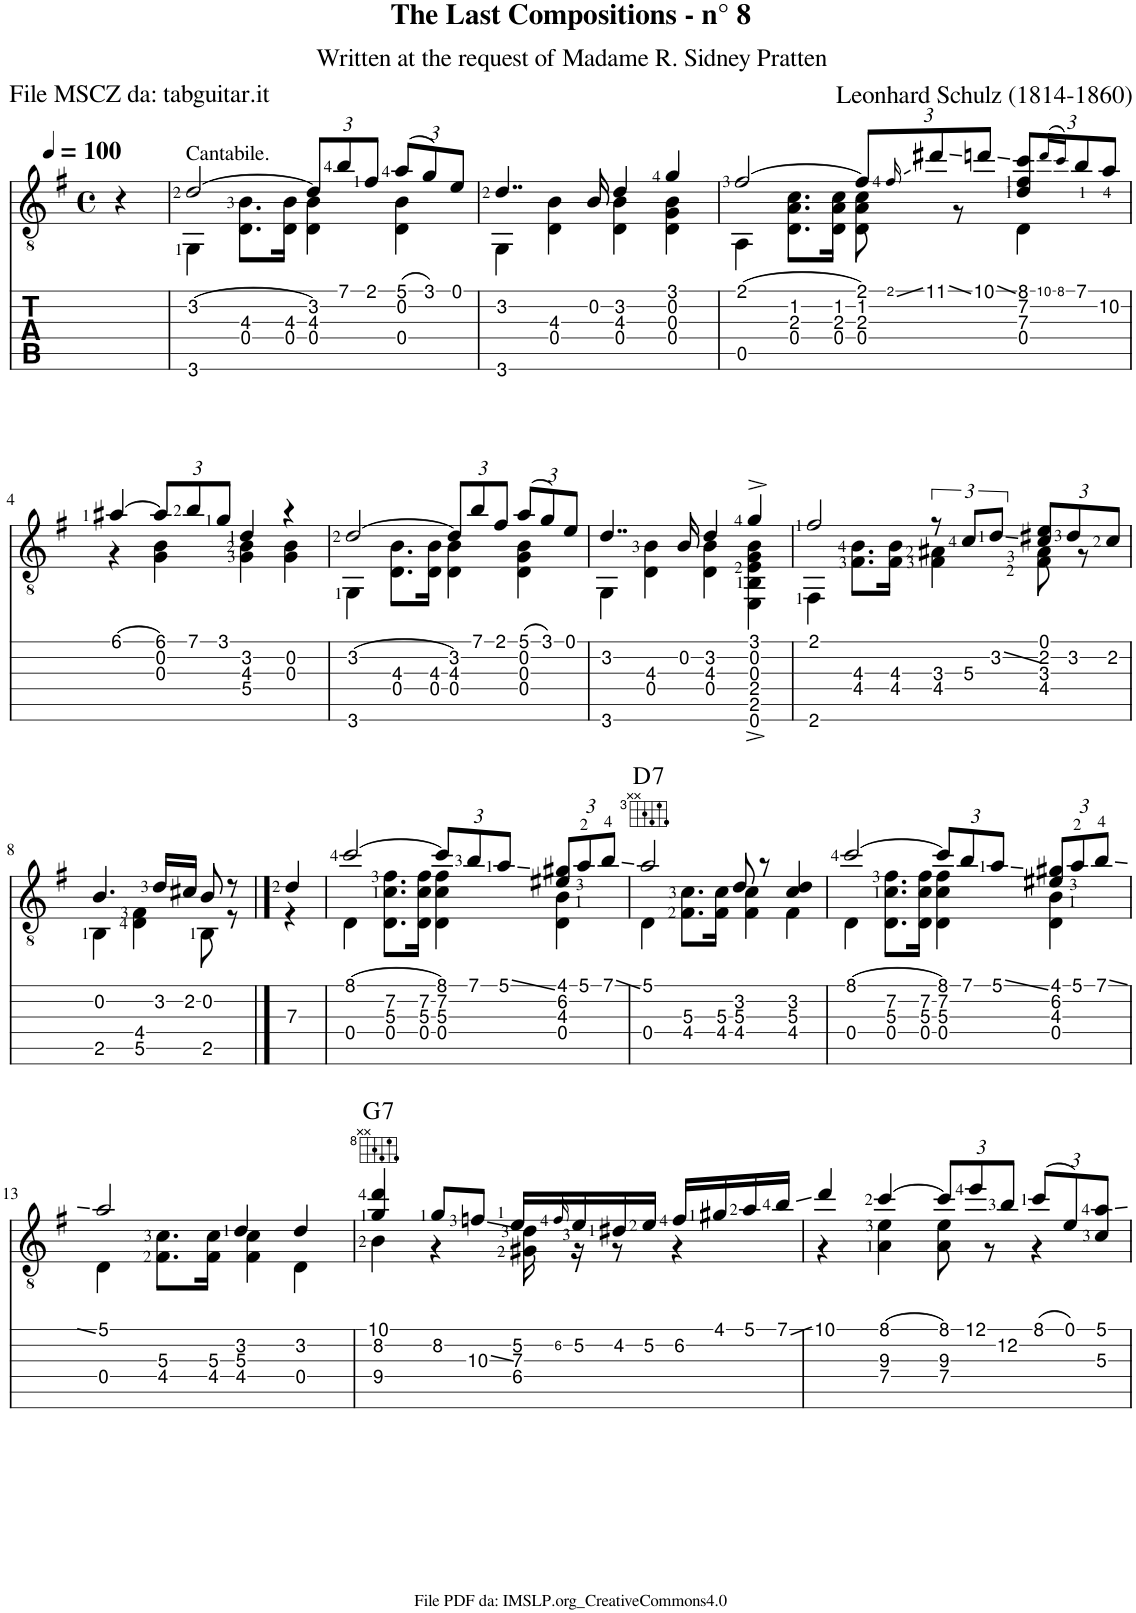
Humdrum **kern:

**kern	**kern	**harte
*part1	*part1	*part1
*staff2	*staff1	*
*I"Guitar	*	*
*I'Guit.	*	*
*stria6	*	*
*	*clefGv2	*
*k[f#]	*k[f#]	*
*M4/4	*M4/4	*
*met(c)	*met(c)	*
*MM100	*MM100	*
=	=	=
4r	4r	.
=1	=1	=1
*^	*^	*
!	!	!LO:TX:a:t=Cantabile.	!	!
[2d	4GG	[2d/	4GG\	.
.	8.D\ 8.B\L	.	8.D\ 8.B\L	.
.	16D\ 16B\Jk	.	16D\ 16B\Jk	.
*Xbrackettup	*	*Xbrackettup	*	*
12dL]	4D 4B	12d/L]	4D\ 4B\	.
12b	.	12b/	.	.
12f#J	.	12f#/J	.	.
12aL	4D 4B	(12a/L	4D\ 4B\	.
12g	.	12g/)	.	.
12eJ	.	12e/J	.	.
=2	=2	=2	=2	=2
4..d	4GG	4..d/	4GG\	.
.	4D 4B	.	4D\ 4B\	.
16B	.	16B/	.	.
4d	4D 4B	4d/	4D\ 4B\	.
4g	4D 4G 4B	4g/	4D\ 4G\ 4B\	.
=3	=3	=3	=3	=3
[2f#	4AA	[2f#/	4AA\	.
.	8.D\ 8.A\ 8.c\L	.	8.D\ 8.A\ 8.c\L	.
.	16D\ 16A\ 16c\Jk	.	16D\ 16A\ 16c\Jk	.
12f#L]	8D 8A 8c	12f#/L]	8D\ 8A\ 8c\	.
qf#	.	16qf#/	.	.
12dd#	.	12dd#X/	.	.
.	8r	.	8r	.
12ddJ	.	12ddn/J	.	.
12d\ 12f#\ 12cc\L	4D	12d/ 12f#/ 12cc/L	4D\	.
qdd	.	(16qdd/LL	.	.
qcc	.	16qcc/JJ)	.	.
12b	.	12b/	.	.
12aJ	.	12a/J	.	.
!!LO:LB:g=z	!!
=4	=4	=4	=4	=4
[4a#	4r	[4a#X/	4r	.
12a#L]	4G 4B	12a#/L]	4G\ 4B\	.
12b	.	12b/	.	.
12gJ	.	12g/J	.	.
4d	4G 4B	4d/	4G\ 4B\	.
4r	4G 4B	4r	4G\ 4B\	.
=5	=5	=5	=5	=5
[2d	4GG	[2d/	4GG\	.
.	8.D\ 8.B\L	.	8.D\ 8.B\L	.
.	16D\ 16B\Jk	.	16D\ 16B\Jk	.
12dL]	4D 4B	12d/L]	4D\ 4B\	.
12b	.	12b/	.	.
12f#J	.	12f#/J	.	.
12aL	4D 4G 4B	(12a/L	4D\ 4G\ 4B\	.
12g	.	12g/)	.	.
12eJ	.	12e/J	.	.
=6	=6	=6	=6	=6
4..d	4GG	4..d/	4GG\	.
.	4D 4B	.	4D\ 4B\	.
16B	.	16B/	.	.
4d	4D 4B	4d/	4D\ 4B\	.
4g^	4EE 4BB 4E 4G 4B	4g^/	4EE\ 4BB\ 4E\ 4G\ 4B\	.
=7	=7	=7	=7	=7
2f#	4FF#	2f#/	4FF#\	.
.	8.F#\ 8.B\L	.	8.F#\ 8.B\L	.
.	16F#\ 16B\Jk	.	16F#\ 16B\Jk	.
*	*	*brackettup	*	*
12r	4F# 4A#	12r	4F#\ 4A#X\	.
12cL	.	12c/L	.	.
12dJ	.	12d/J	.	.
*	*	*Xbrackettup	*	*
12c#\ 12e\L	8F# 8A#	12c#X/ 12e/L	8F#\ 8A#\	.
12d	.	12d/	.	.
.	8r	.	8r	.
12c#J	.	12c#/J	.	.
!!LO:LB:g=z	!!
=8	=8	=8	=8	=8
4.B	4BB	4.B/	4BB\	.
.	4D 4F#	.	4D\ 4F#\	.
16dLL	.	16d/LL	.	.
16c#JJ	.	16c#X/JJ	.	.
8B	8BB	8B/	8BB\	.
8r	8r	8r	8r	.
==9	==9	==9	==9	==9
4d	4r	4d/	4r	.
=10	=10	=10	=10	=10
[2cc	4D	[2cc/	4D\	.
.	8.D\ 8.c\ 8.f#\L	.	8.D\ 8.c\ 8.f#\L	.
.	16D\ 16c\ 16f#\Jk	.	16D\ 16c\ 16f#\Jk	.
12ccL]	4D 4c 4f#	12cc/L]	4D\ 4c\ 4f#\	.
12b	.	12b/	.	.
12aJ	.	12a/J	.	.
12e#\ 12g#\L	4D 4B	12e#X/ 12g#X/L	4D\ 4B\	.
12a	.	12a/	.	.
12bJ	.	12b/J	.	.
=11	=11	=11	=11	=11
!	!	!	!	!LO:H:kt=7
2a	4D	2a/	4D\	D:7
.	8.F#\ 8.c\L	.	8.F#\ 8.c\L	.
.	16F#\ 16c\Jk	.	16F#\ 16c\Jk	.
8d	4F# 4c	8d/	4F#\ 4c\	.
8r	.	8r	.	.
4c 4d	4F#	4c/ 4d/	4F#\	.
=12	=12	=12	=12	=12
[2cc	4D	[2cc/	4D\	.
.	8.D\ 8.c\ 8.f#\L	.	8.D\ 8.c\ 8.f#\L	.
.	16D\ 16c\ 16f#\Jk	.	16D\ 16c\ 16f#\Jk	.
12ccL]	4D 4c 4f#	12cc/L]	4D\ 4c\ 4f#\	.
12b	.	12b/	.	.
12aJ	.	12a/J	.	.
12e#X\ 12g#X\L	4D 4B	12e#X/ 12g#X/L	4D\ 4B\	.
12a	.	12a/	.	.
12bJ	.	12b/J	.	.
!!LO:LB:g=z	!!
=13	=13	=13	=13	=13
2a	4D	2a/	4D\	.
.	8.F#\ 8.c\L	.	8.F#\ 8.c\L	.
.	16F#\ 16c\Jk	.	16F#\ 16c\Jk	.
4d	4F# 4c	4d/	4F#\ 4c\	.
4d	4D	4d/	4D\	.
=14	=14	=14	=14	=14
!	!	!	!	!LO:H:kt=7
4g 4dd	4B	4g/ 4dd/	4B\	G:7
8gL	4r	8g/L	4r	.
8fJ	.	8fn/J	.	.
16eLL	16G# 16d	16e/LL	16G#X\ 16d\	.
qf	.	16qf/	.	.
16eJ	16r	16e/	16r	.
16d#L	8r	16d#X/	8r	.
16eJJ	.	16e/JJ	.	.
16fLL	4r	16f/LL	4r	.
16g#J	.	16g#X/	.	.
16aL	.	16a/	.	.
16bJJ	.	16b/JJ	.	.
=15	=15	=15	=15	=15
4dd	4r	4dd/	4r	.
[4cc	4A 4e	[4cc/	4A\ 4e\	.
12ccL]	8A 8e	12cc/L]	8A\ 8e\	.
12ee	.	12ee/	.	.
.	8r	.	8r	.
12bJ	.	12b/J	.	.
12ccL	4r	(12cc/L	4r	.
12e	.	12e/)	.	.
12c\ 12a\J	.	12c/ 12a/J	.	.
*v	*v	*	*	*
*	*v	*v	*
=	=	=
*-	*-	*-
